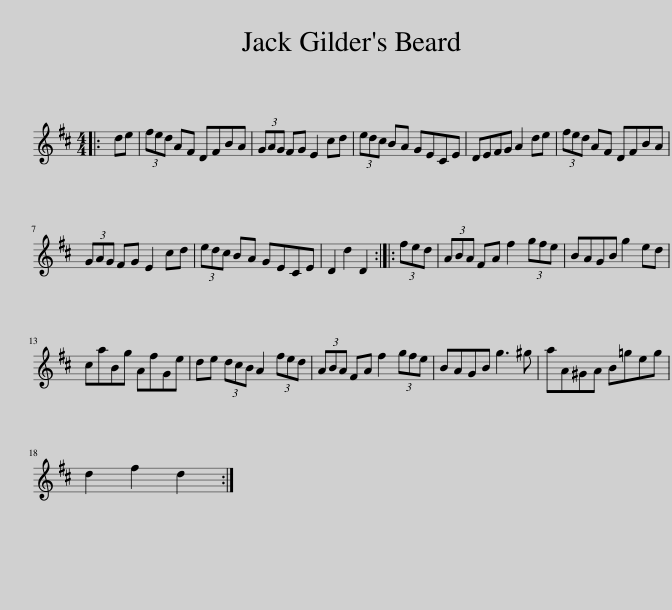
X:1
L:1/8
M:4/4
I:linebreak $
K:D
V:1 treble
V:1
|: de | (3fed AF DFBA | (3GAG FG E2 cd | (3edc BA GECE | DEFG A2 de | %5
 (3fed AF DFBA |$ (3GAG FG E2 cd | (3edc BA GECE | D2 d2 D2 :: (3fed | %10
 (3ABA FA f2 (3gfe | BAGB g2 ed |$ caBg AfGe | de (3dcB A2 (3fed | (3ABA FA f2 (3gfe | %15
 BAGB g3 ^g | aA^GA B=geg |$ d2 f2 d2 :| %18
